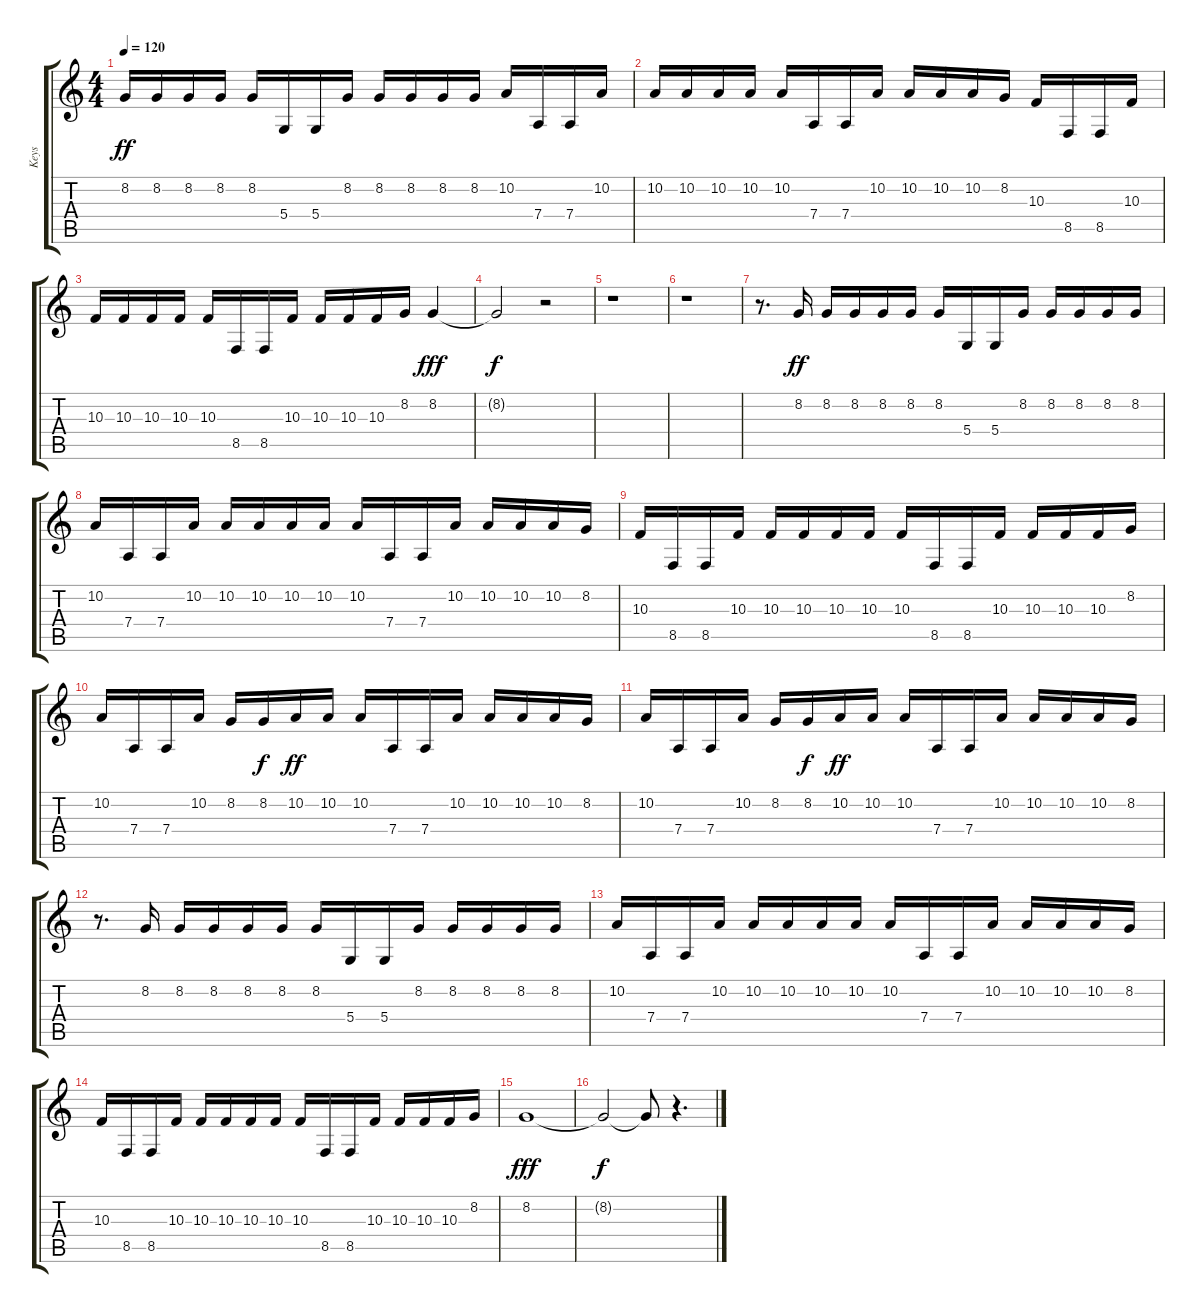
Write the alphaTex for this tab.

\track ("Keys" "Keys") {instrument harpsichord}
\staff {score tabs}
\tuning (E4 B3 G3 D3 A2 E2) {hide}
\ts (4 4)
\tempo 120
\clef g2
\ks c
8.2.16{dy ff} 8.2.16 8.2.16 8.2.16 8.2.16 5.4.16 5.4.16 8.2.16 8.2.16 8.2.16 8.2.16 8.2.16 10.2.16 7.4.16 7.4.16 10.2.16 |
10.2.16 10.2.16 10.2.16 10.2.16 10.2.16 7.4.16 7.4.16 10.2.16 10.2.16 10.2.16 10.2.16 8.2.16 10.3.16 8.5.16 8.5.16 10.3.16 |
10.3.16 10.3.16 10.3.16 10.3.16 10.3.16 8.5.16 8.5.16 10.3.16 10.3.16 10.3.16 10.3.16 8.2.16 8.2.4{dy fff} |
8.2{t}.2{dy f} r.2 |
r.1 |
r.1 |
r.8{d} 8.2.16{dy ff} 8.2.16 8.2.16 8.2.16 8.2.16 8.2.16 5.4.16 5.4.16 8.2.16 8.2.16 8.2.16 8.2.16 8.2.16 |
10.2.16 7.4.16 7.4.16 10.2.16 10.2.16 10.2.16 10.2.16 10.2.16 10.2.16 7.4.16 7.4.16 10.2.16 10.2.16 10.2.16 10.2.16 8.2.16 |
10.3.16 8.5.16 8.5.16 10.3.16 10.3.16 10.3.16 10.3.16 10.3.16 10.3.16 8.5.16 8.5.16 10.3.16 10.3.16 10.3.16 10.3.16 8.2.16 |
10.2.16 7.4.16 7.4.16 10.2.16 8.2.16 8.2.16{dy f} 10.2.16{dy ff} 10.2.16 10.2.16 7.4.16 7.4.16 10.2.16 10.2.16 10.2.16 10.2.16 8.2.16 |
10.2.16 7.4.16 7.4.16 10.2.16 8.2.16 8.2.16{dy f} 10.2.16{dy ff} 10.2.16 10.2.16 7.4.16 7.4.16 10.2.16 10.2.16 10.2.16 10.2.16 8.2.16 |
r.8{d} 8.2.16 8.2.16 8.2.16 8.2.16 8.2.16 8.2.16 5.4.16 5.4.16 8.2.16 8.2.16 8.2.16 8.2.16 8.2.16 |
10.2.16 7.4.16 7.4.16 10.2.16 10.2.16 10.2.16 10.2.16 10.2.16 10.2.16 7.4.16 7.4.16 10.2.16 10.2.16 10.2.16 10.2.16 8.2.16 |
10.3.16 8.5.16 8.5.16 10.3.16 10.3.16 10.3.16 10.3.16 10.3.16 10.3.16 8.5.16 8.5.16 10.3.16 10.3.16 10.3.16 10.3.16 8.2.16 |
8.2.1{dy fff} |
8.2{t}.2{dy f} 8.2{t}.8 r.4{d}
